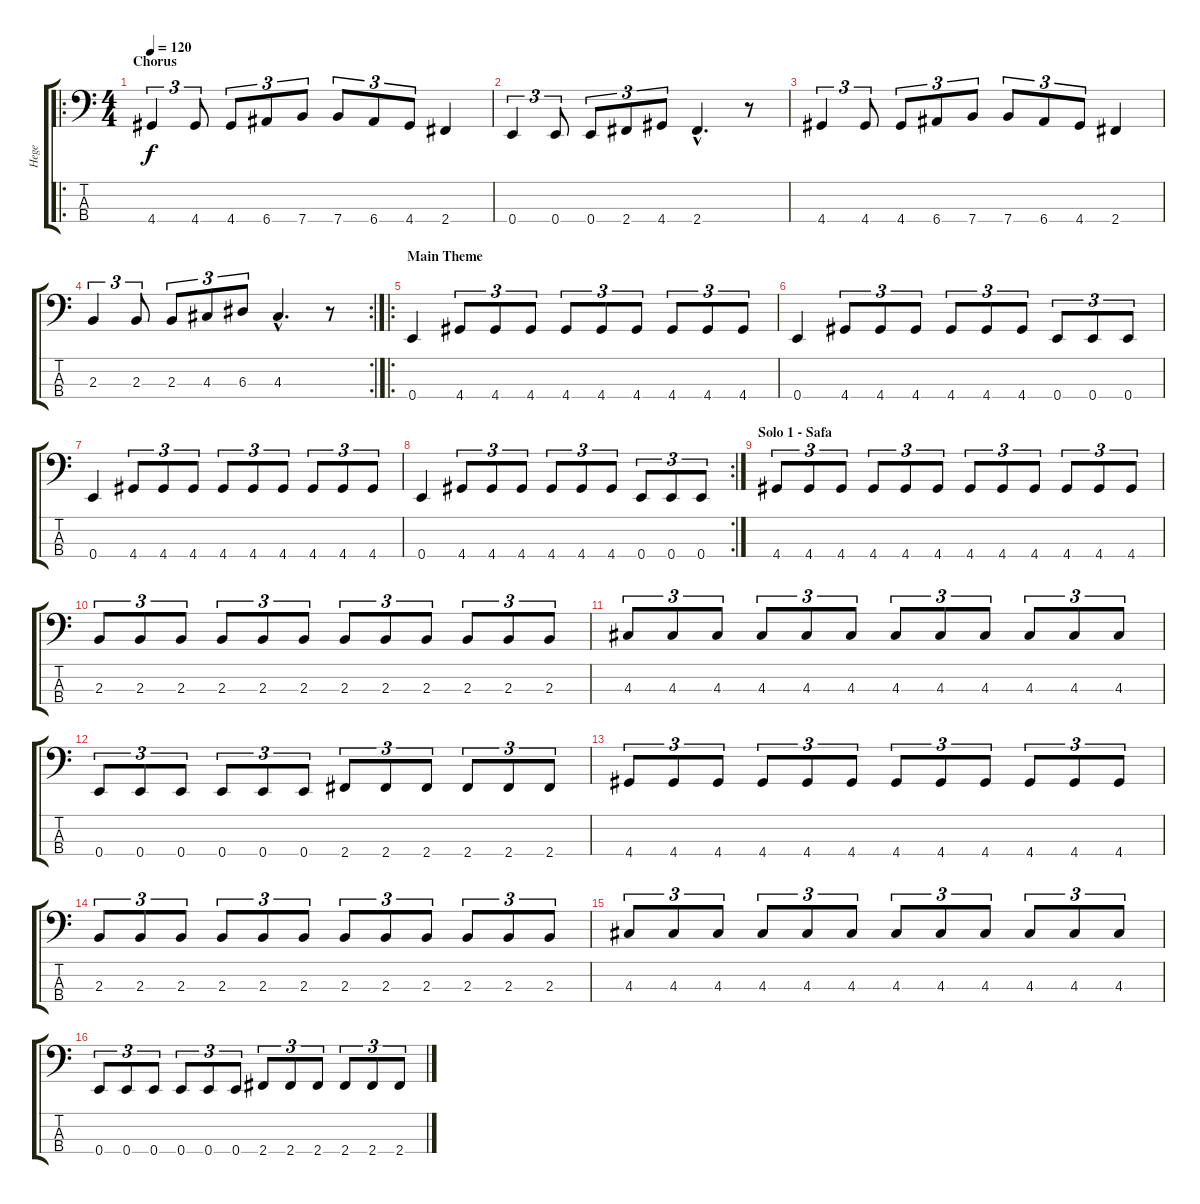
\track ("Hege" "Hege") {instrument electricbassfinger}
\staff {score tabs}
\tuning (G2 D2 A1 E1) {hide}
\ro
\ts (4 4)
\section ("" "Chorus")
\tempo 120
\clef f4
\ks c
4.4.4{tu (3 2) dy f} 4.4.8{tu (3 2)} 4.4.8{tu (3 2)} 6.4.8{tu (3 2)} 7.4.8{tu (3 2)} 7.4.8{tu (3 2)} 6.4.8{tu (3 2)} 4.4.8{tu (3 2)} 2.4.4 |
0.4.4{tu (3 2)} 0.4.8{tu (3 2)} 0.4.8{tu (3 2)} 2.4.8{tu (3 2)} 4.4.8{tu (3 2)} 2.4{hac}.4{d} r.8 |
4.4.4{tu (3 2)} 4.4.8{tu (3 2)} 4.4.8{tu (3 2)} 6.4.8{tu (3 2)} 7.4.8{tu (3 2)} 7.4.8{tu (3 2)} 6.4.8{tu (3 2)} 4.4.8{tu (3 2)} 2.4.4 |
\rc 2
2.3.4{tu (3 2)} 2.3.8{tu (3 2)} 2.3.8{tu (3 2)} 4.3.8{tu (3 2)} 6.3.8{tu (3 2)} 4.3{hac}.4{d} r.8 |
\ro
\section ("" "Main Theme")
0.4.4 4.4.8{tu (3 2)} 4.4.8{tu (3 2)} 4.4.8{tu (3 2)} 4.4.8{tu (3 2)} 4.4.8{tu (3 2)} 4.4.8{tu (3 2)} 4.4.8{tu (3 2)} 4.4.8{tu (3 2)} 4.4.8{tu (3 2)} |
0.4.4 4.4.8{tu (3 2)} 4.4.8{tu (3 2)} 4.4.8{tu (3 2)} 4.4.8{tu (3 2)} 4.4.8{tu (3 2)} 4.4.8{tu (3 2)} 0.4.8{tu (3 2)} 0.4.8{tu (3 2)} 0.4.8{tu (3 2)} |
0.4.4 4.4.8{tu (3 2)} 4.4.8{tu (3 2)} 4.4.8{tu (3 2)} 4.4.8{tu (3 2)} 4.4.8{tu (3 2)} 4.4.8{tu (3 2)} 4.4.8{tu (3 2)} 4.4.8{tu (3 2)} 4.4.8{tu (3 2)} |
\rc 2
0.4.4 4.4.8{tu (3 2)} 4.4.8{tu (3 2)} 4.4.8{tu (3 2)} 4.4.8{tu (3 2)} 4.4.8{tu (3 2)} 4.4.8{tu (3 2)} 0.4.8{tu (3 2)} 0.4.8{tu (3 2)} 0.4.8{tu (3 2)} |
\section ("" "Solo 1 - Safa")
4.4.8{tu (3 2)} 4.4.8{tu (3 2)} 4.4.8{tu (3 2)} 4.4.8{tu (3 2)} 4.4.8{tu (3 2)} 4.4.8{tu (3 2)} 4.4.8{tu (3 2)} 4.4.8{tu (3 2)} 4.4.8{tu (3 2)} 4.4.8{tu (3 2)} 4.4.8{tu (3 2)} 4.4.8{tu (3 2)} |
2.3.8{tu (3 2)} 2.3.8{tu (3 2)} 2.3.8{tu (3 2)} 2.3.8{tu (3 2)} 2.3.8{tu (3 2)} 2.3.8{tu (3 2)} 2.3.8{tu (3 2)} 2.3.8{tu (3 2)} 2.3.8{tu (3 2)} 2.3.8{tu (3 2)} 2.3.8{tu (3 2)} 2.3.8{tu (3 2)} |
4.3.8{tu (3 2)} 4.3.8{tu (3 2)} 4.3.8{tu (3 2)} 4.3.8{tu (3 2)} 4.3.8{tu (3 2)} 4.3.8{tu (3 2)} 4.3.8{tu (3 2)} 4.3.8{tu (3 2)} 4.3.8{tu (3 2)} 4.3.8{tu (3 2)} 4.3.8{tu (3 2)} 4.3.8{tu (3 2)} |
0.4.8{tu (3 2)} 0.4.8{tu (3 2)} 0.4.8{tu (3 2)} 0.4.8{tu (3 2)} 0.4.8{tu (3 2)} 0.4.8{tu (3 2)} 2.4.8{tu (3 2)} 2.4.8{tu (3 2)} 2.4.8{tu (3 2)} 2.4.8{tu (3 2)} 2.4.8{tu (3 2)} 2.4.8{tu (3 2)} |
4.4.8{tu (3 2)} 4.4.8{tu (3 2)} 4.4.8{tu (3 2)} 4.4.8{tu (3 2)} 4.4.8{tu (3 2)} 4.4.8{tu (3 2)} 4.4.8{tu (3 2)} 4.4.8{tu (3 2)} 4.4.8{tu (3 2)} 4.4.8{tu (3 2)} 4.4.8{tu (3 2)} 4.4.8{tu (3 2)} |
2.3.8{tu (3 2)} 2.3.8{tu (3 2)} 2.3.8{tu (3 2)} 2.3.8{tu (3 2)} 2.3.8{tu (3 2)} 2.3.8{tu (3 2)} 2.3.8{tu (3 2)} 2.3.8{tu (3 2)} 2.3.8{tu (3 2)} 2.3.8{tu (3 2)} 2.3.8{tu (3 2)} 2.3.8{tu (3 2)} |
4.3.8{tu (3 2)} 4.3.8{tu (3 2)} 4.3.8{tu (3 2)} 4.3.8{tu (3 2)} 4.3.8{tu (3 2)} 4.3.8{tu (3 2)} 4.3.8{tu (3 2)} 4.3.8{tu (3 2)} 4.3.8{tu (3 2)} 4.3.8{tu (3 2)} 4.3.8{tu (3 2)} 4.3.8{tu (3 2)} |
0.4.8{tu (3 2)} 0.4.8{tu (3 2)} 0.4.8{tu (3 2)} 0.4.8{tu (3 2)} 0.4.8{tu (3 2)} 0.4.8{tu (3 2)} 2.4.8{tu (3 2)} 2.4.8{tu (3 2)} 2.4.8{tu (3 2)} 2.4.8{tu (3 2)} 2.4.8{tu (3 2)} 2.4.8{tu (3 2)}
